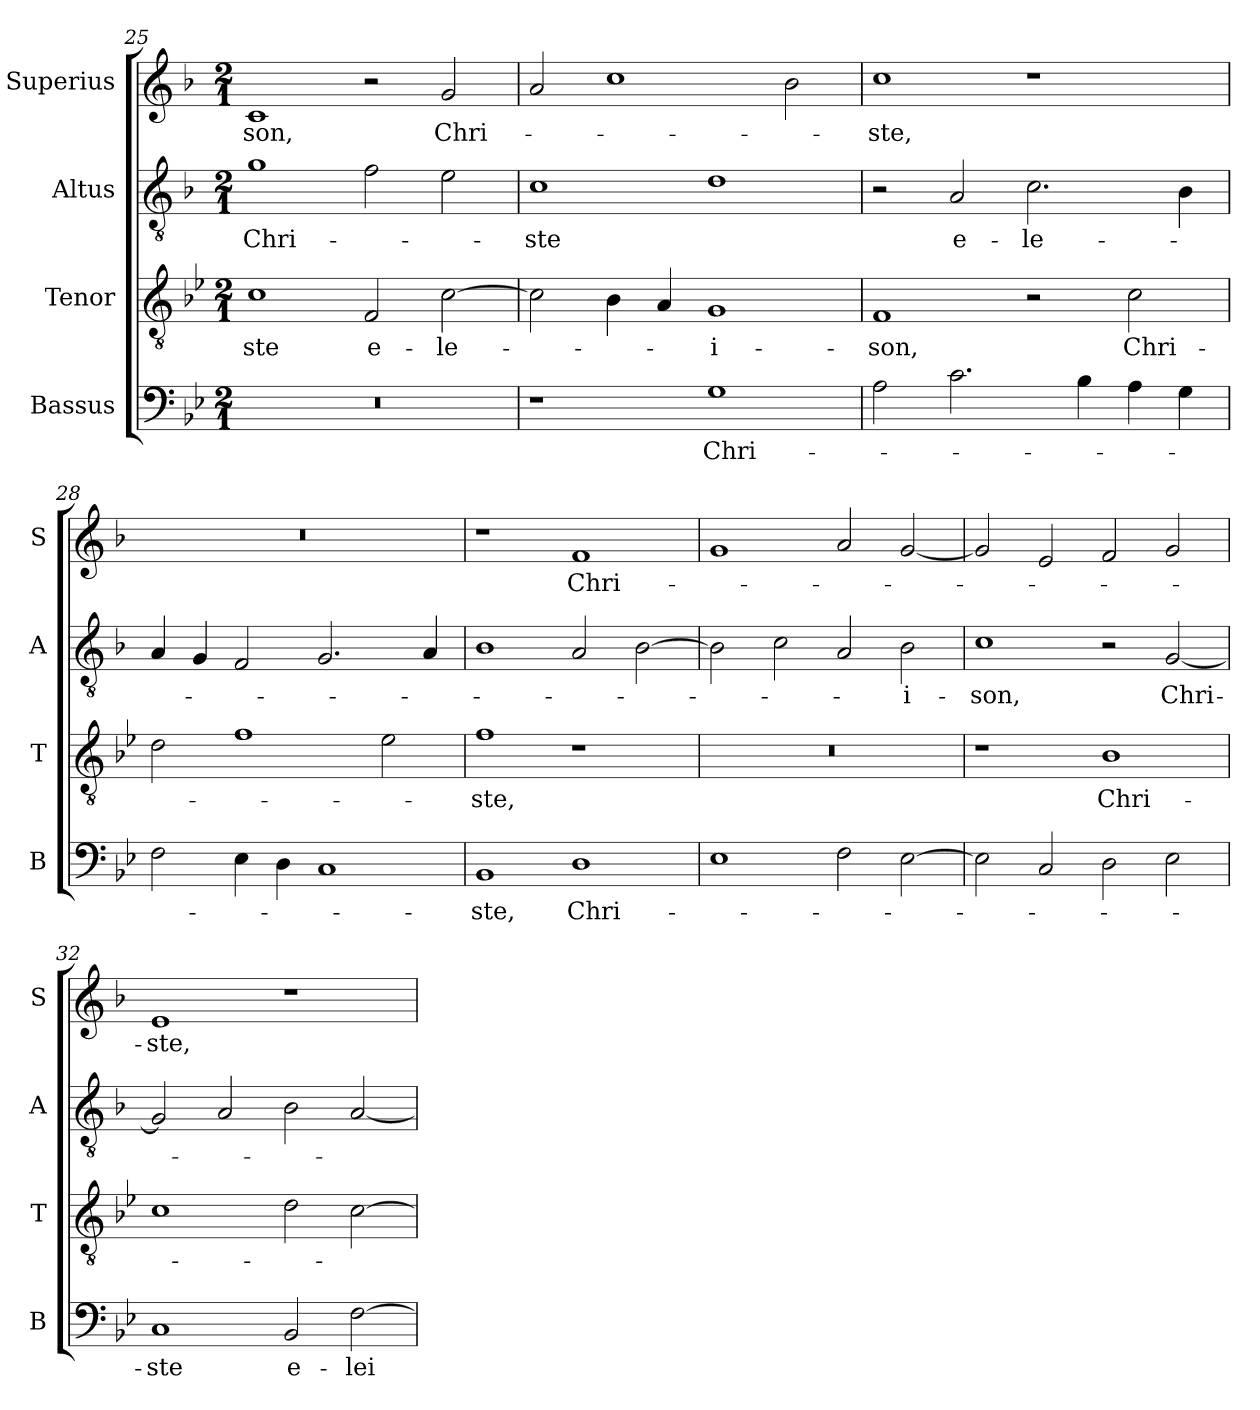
**kern	**text	**kern	**text	**kern	**text	**kern	**text
*part4	*part4	*part3	*part3	*part2	*part2	*part1	*part1
*staff4	*staff4	*staff3	*staff3	*staff2	*staff2	*staff1	*staff1
*I"Bassus	*	*I"Tenor	*	*I"Altus	*	*I"Superius	*
*I'B	*	*I'T	*	*I'A	*	*I'S	*
*clefF4	*	*clefGv2	*	*clefGv2	*	*clefG2	*
*k[b-e-]	*	*k[b-e-]	*	*k[b-]	*	*k[b-]	*
*M2/1	*	*M2/1	*	*M2/1	*	*M2/1	*
=25	=25	=25	=25	=25	=25	=25	=25
0r	.	1c	-ste	1g	Chri-	1c	-son,
.	.	2F/	e-	2f\	.	2r	.
.	.	[2c\	-le-	2e\	.	2g/	Chri-
=26	=26	=26	=26	=26	=26	=26	=26
1r	.	2c\]	.	1c	-ste	2a/	.
.	.	4B-\	.	.	.	1cc	.
.	.	4A/	.	.	.	.	.
1G	Chri-	1G	-i-	1d	.	.	.
.	.	.	.	.	.	2b-\	.
=27	=27	=27	=27	=27	=27	=27	=27
2A\	.	1F	-son,	2r	.	1cc	-ste,
2.c\	.	.	.	2A/	e-	.	.
.	.	2r	.	2.c\	-le-	1r	.
4B-\	.	.	.	.	.	.	.
4A\	.	2c\	Chri-	.	.	.	.
4G\	.	.	.	4B-\	.	.	.
=28	=28	=28	=28	=28	=28	=28	=28
2F\	.	2d\	.	4A/	.	0r	.
.	.	.	.	4G/	.	.	.
4E-\	.	1f	.	2F/	.	.	.
4D\	.	.	.	.	.	.	.
1C	.	.	.	2.G/	.	.	.
.	.	2e-\	.	.	.	.	.
.	.	.	.	4A/	.	.	.
=29	=29	=29	=29	=29	=29	=29	=29
1BB-	-ste,	1f	-ste,	1B-	.	1r	.
1D	Chri-	1r	.	2A/	.	1f	Chri-
.	.	.	.	[2B-\	.	.	.
=30	=30	=30	=30	=30	=30	=30	=30
1E-	.	0r	.	2B-\]	.	1g	.
.	.	.	.	2c\	.	.	.
2F\	.	.	.	2A/	.	2a/	.
[2E-\	.	.	.	2B-\	-i-	[2g/	.
=31	=31	=31	=31	=31	=31	=31	=31
2E-\]	.	1r	.	1c	-son,	2g/]	.
2C/	.	.	.	.	.	2e/	.
2D\	.	1B-	Chri-	2r	.	2f/	.
2E-\	.	.	.	[2G/	Chri-	2g/	.
=32	=32	=32	=32	=32	=32	=32	=32
1C	-ste	1c	.	2G/]	.	1e	-ste,
.	.	.	.	2A/	.	.	.
2BB-/	e-	2d\	.	2B-\	.	1r	.
[2F\	-lei-	[2c\	.	[2A/	.	.	.
=	=	=	=	=	=	=	=
*-	*-	*-	*-	*-	*-	*-	*-
